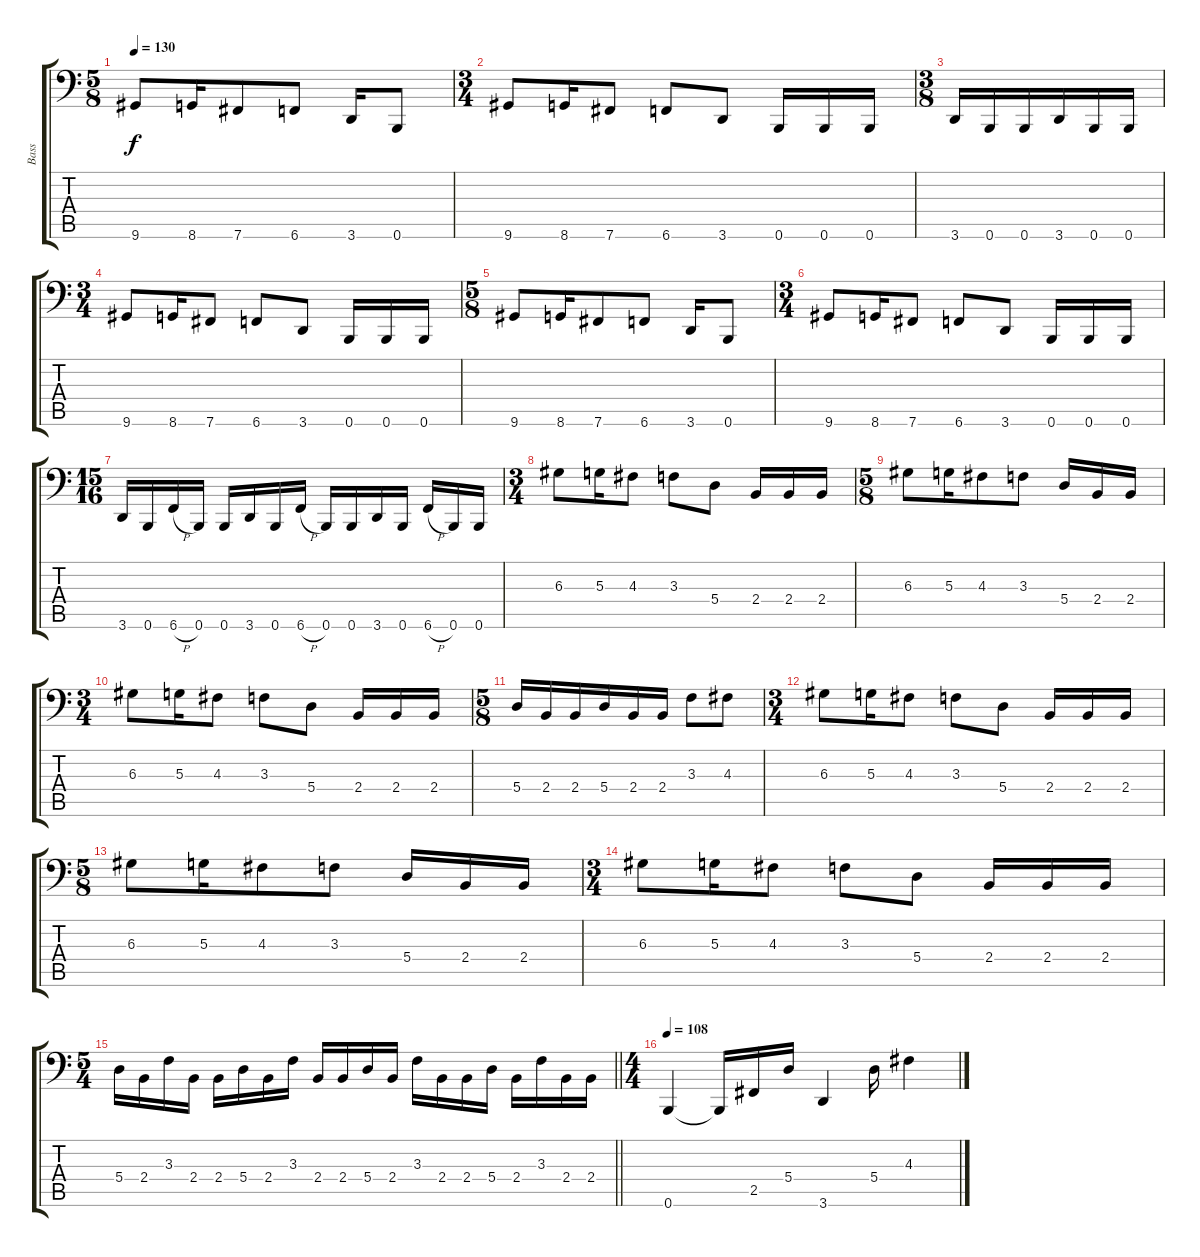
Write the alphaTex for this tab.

\track ("Bass" "Bass") {instrument electricbassfinger}
\staff {score tabs}
\tuning (C3 G2 D2 A1 E1 B0) {hide}
\ts (5 8)
\tempo 130
\clef f4
\ks c
9.6.8{dy f} 8.6.16 7.6.8 6.6.8 3.6.16 0.6.8 |
\ts (3 4)
9.6.8 8.6.16 7.6.8 6.6.8 3.6.8 0.6.16 0.6.16 0.6.16 |
\ts (3 8)
3.6.16 0.6.16 0.6.16 3.6.16 0.6.16 0.6.16 |
\ts (3 4)
9.6.8 8.6.16 7.6.8 6.6.8 3.6.8 0.6.16 0.6.16 0.6.16 |
\ts (5 8)
9.6.8 8.6.16 7.6.8 6.6.8 3.6.16 0.6.8 |
\ts (3 4)
9.6.8 8.6.16 7.6.8 6.6.8 3.6.8 0.6.16 0.6.16 0.6.16 |
\ts (15 16)
3.6.16 0.6.16 6.6{h}.16 0.6.16 0.6.16 3.6.16 0.6.16 6.6{h}.16 0.6.16 0.6.16 3.6.16 0.6.16 6.6{h}.16 0.6.16 0.6.16 |
\ts (3 4)
6.3.8 5.3.16 4.3.8 3.3.8 5.4.8 2.4.16 2.4.16 2.4.16 |
\ts (5 8)
6.3.8 5.3.16 4.3.8 3.3.8 5.4.16 2.4.16 2.4.16 |
\ts (3 4)
6.3.8 5.3.16 4.3.8 3.3.8 5.4.8 2.4.16 2.4.16 2.4.16 |
\ts (5 8)
5.4.16 2.4.16 2.4.16 5.4.16 2.4.16 2.4.16 3.3.8 4.3.8 |
\ts (3 4)
6.3.8 5.3.16 4.3.8 3.3.8 5.4.8 2.4.16 2.4.16 2.4.16 |
\ts (5 8)
6.3.8 5.3.16 4.3.8 3.3.8 5.4.16 2.4.16 2.4.16 |
\ts (3 4)
6.3.8 5.3.16 4.3.8 3.3.8 5.4.8 2.4.16 2.4.16 2.4.16 |
\ts (5 4)
\barLineRight lightlight
5.4.16 2.4.16 3.3.16 2.4.16 2.4.16 5.4.16 2.4.16 3.3.16 2.4.16 2.4.16 5.4.16 2.4.16 3.3.16 2.4.16 2.4.16 5.4.16 2.4.16 3.3.16 2.4.16 2.4.16 |
\ts (4 4)
\tempo 108
0.6.4 0.6{t}.16 2.5.16 5.4.16 3.6.4 5.4.16 4.3.4
